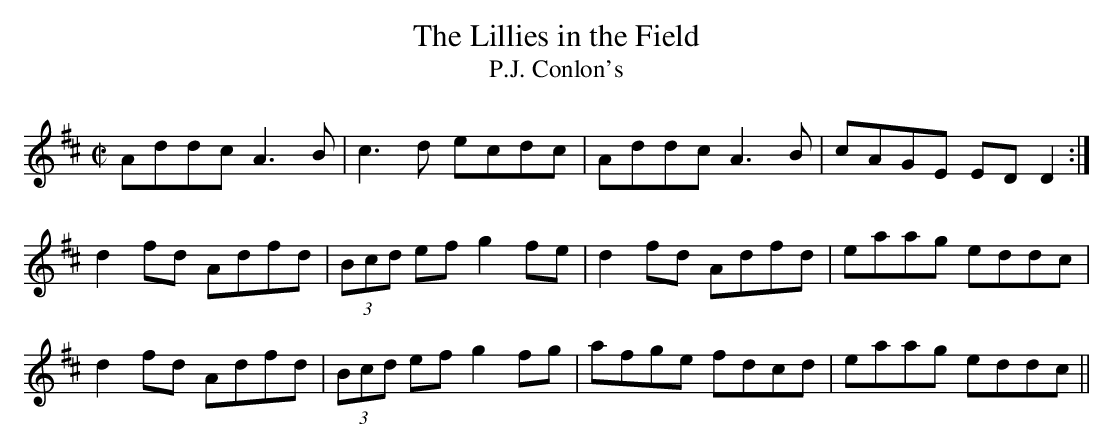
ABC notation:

X:1
T:Lillies in the Field, The
T:P.J. Conlon's
M:C|
K:D
Addc A3B|c3d ecdc|Addc A3B|cAGE EDD2:|
d2fd Adfd|(3Bcd ef g2fe|d2fd Adfd|eaag eddc|
d2fd Adfd|(3Bcd ef g2fg|afge fdcd|eaag eddc||
